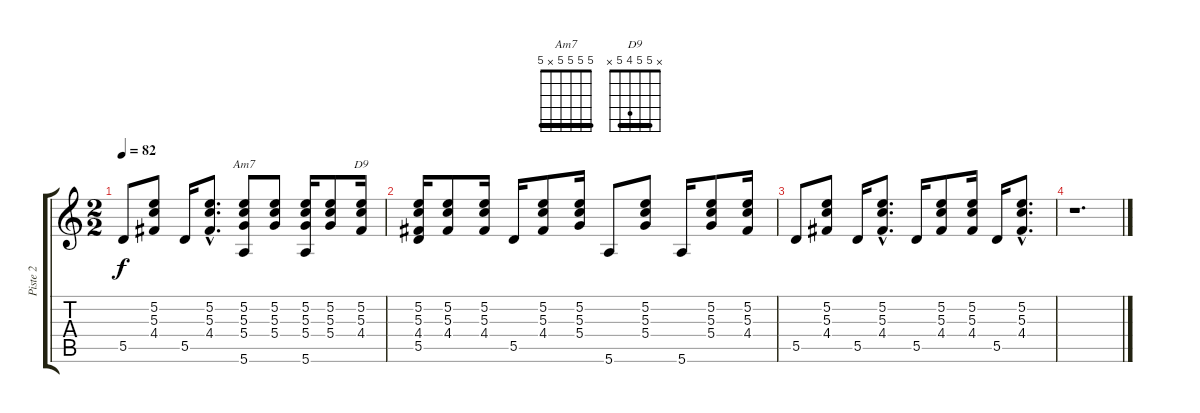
\track ("Piste 2" "Piste 2") {instrument acousticguitarnylon}
\staff {score tabs}
\tuning (E4 B3 G3 D3 A2 E2) {hide}
\chord ("Am7" 5 5 5 5 x 5) {barre 5}
\chord ("D9" x 5 5 4 5 x) {barre 5}
\ts (2 2)
\tempo 82
\clef g2
\ks c
5.5.8{dy f} (5.2 5.3 4.4).8 5.5.16 (5.2{hac} 5.3{hac} 4.4{hac}).8{d} (5.2 5.3 5.4 5.6).8{ch "Am7" volume 7} (5.2 5.3 5.4).8 (5.2 5.3 5.4 5.6).16 (5.2 5.3 5.4).8 (5.2 5.3 4.4).16{ch "D9"} |
(5.2 5.3 4.4 5.5).16{volume 6} (5.2 5.3 4.4).8 (5.2 5.3 4.4).16 5.5.16{volume 6} (5.2 5.3 4.4).8 (5.2 5.3 5.4).16 5.6.8{volume 5} (5.2 5.3 5.4).8 5.6.16{volume 4} (5.2 5.3 5.4).8 (5.2 5.3 4.4).16 |
5.5.8{volume 3} (5.2 5.3 4.4).8 5.5.16 (5.2{hac} 5.3{hac} 4.4{hac}).8{d} 5.5.16{volume 2} (5.2 5.3 4.4).8 (5.2 5.3 4.4).16 5.5.16 (5.2{hac} 5.3{hac} 4.4{hac}).8{d} |
r.1{d}
